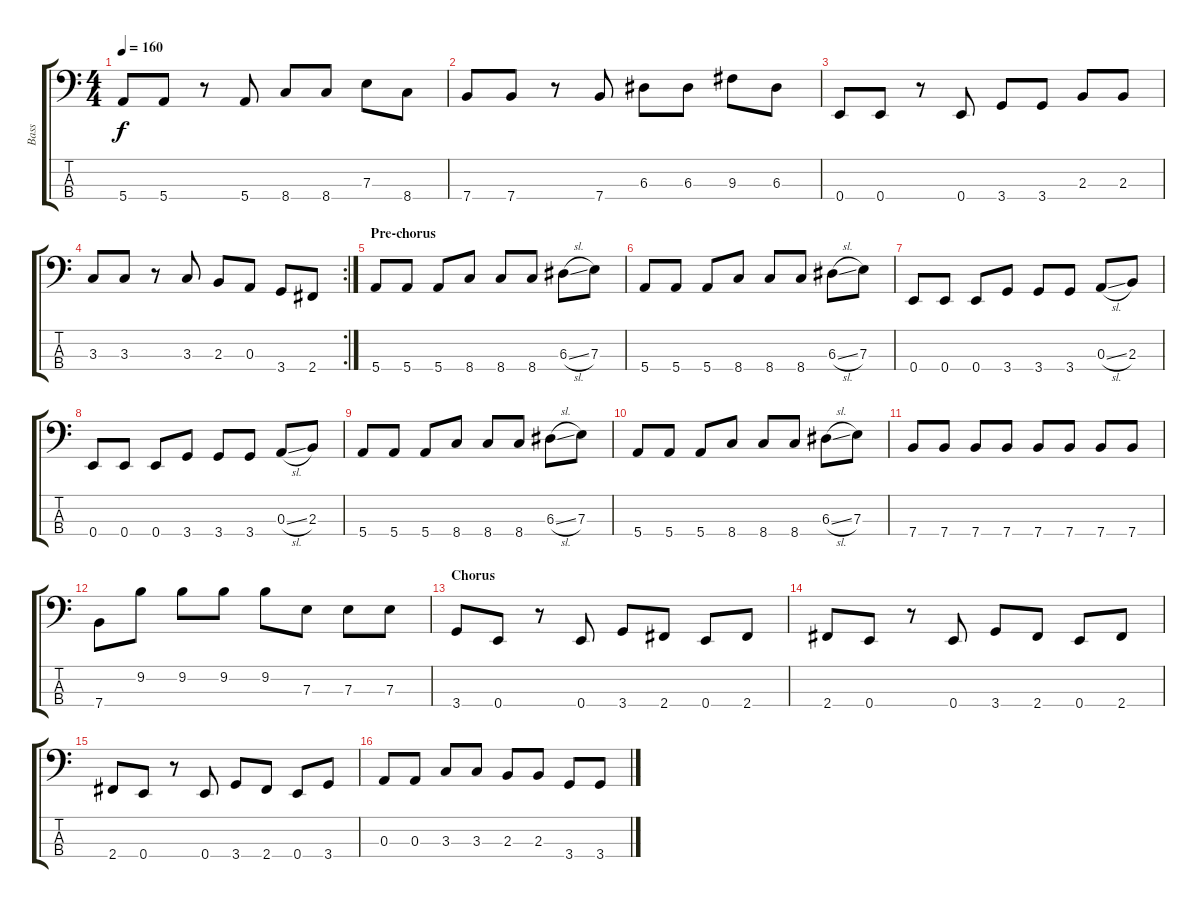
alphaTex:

\track ("Bass" "Bass") {instrument electricbassfinger}
\staff {score tabs}
\tuning (G2 D2 A1 E1) {hide}
\ts (4 4)
\tempo 160
\clef f4
\ks c
5.4.8{dy f} 5.4.8 r.8 5.4.8 8.4.8 8.4.8 7.3.8 8.4.8 |
7.4.8 7.4.8 r.8 7.4.8 6.3.8 6.3.8 9.3.8 6.3.8 |
0.4.8 0.4.8 r.8 0.4.8 3.4.8 3.4.8 2.3.8 2.3.8 |
\rc 2
3.3.8 3.3.8 r.8 3.3.8 2.3.8 0.3.8 3.4.8 2.4.8 |
\section ("" "Pre-chorus")
5.4.8 5.4.8 5.4.8 8.4.8 8.4.8 8.4.8 6.3{sl}.8 7.3.8 |
5.4.8 5.4.8 5.4.8 8.4.8 8.4.8 8.4.8 6.3{sl}.8 7.3.8 |
0.4.8 0.4.8 0.4.8 3.4.8 3.4.8 3.4.8 0.3{sl}.8 2.3.8 |
0.4.8 0.4.8 0.4.8 3.4.8 3.4.8 3.4.8 0.3{sl}.8 2.3.8 |
5.4.8 5.4.8 5.4.8 8.4.8 8.4.8 8.4.8 6.3{sl}.8 7.3.8 |
5.4.8 5.4.8 5.4.8 8.4.8 8.4.8 8.4.8 6.3{sl}.8 7.3.8 |
7.4.8 7.4.8 7.4.8 7.4.8 7.4.8 7.4.8 7.4.8 7.4.8 |
7.4.8 9.2.8 9.2.8 9.2.8 9.2.8 7.3.8 7.3.8 7.3.8 |
\section ("" "Chorus")
3.4.8 0.4.8 r.8 0.4.8 3.4.8 2.4.8 0.4.8 2.4.8 |
2.4.8 0.4.8 r.8 0.4.8 3.4.8 2.4.8 0.4.8 2.4.8 |
2.4.8 0.4.8 r.8 0.4.8 3.4.8 2.4.8 0.4.8 3.4.8 |
0.3.8 0.3.8 3.3.8 3.3.8 2.3.8 2.3.8 3.4.8 3.4.8
